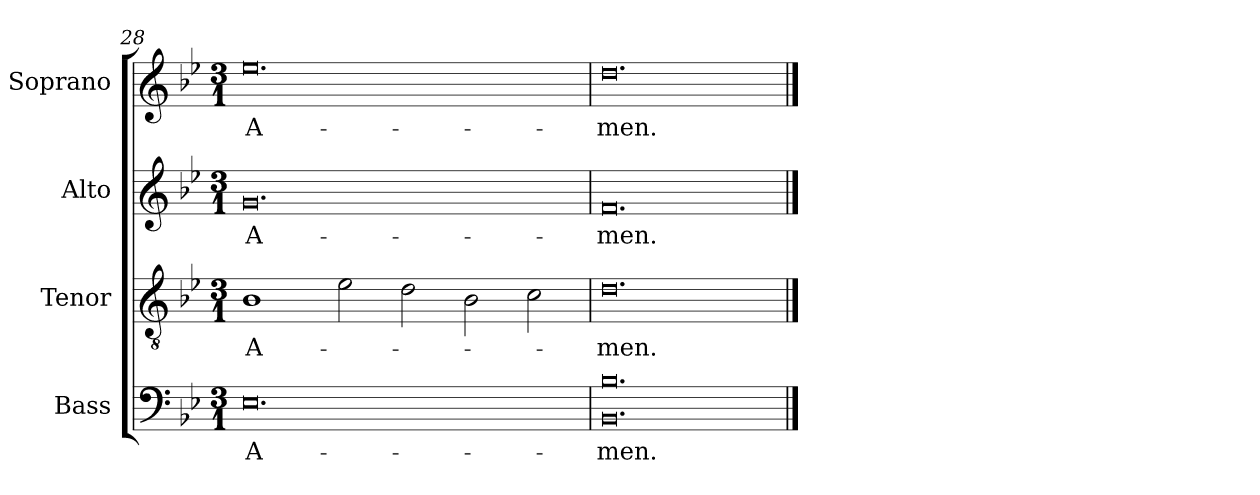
**kern	**text	**kern	**text	**kern	**text	**kern	**text
*part4	*part4	*part3	*part3	*part2	*part2	*part1	*part1
*staff4	*staff4	*staff3	*staff3	*staff2	*staff2	*staff1	*staff1
*I"Bass	*	*I"Tenor	*	*I"Alto	*	*I"Soprano	*
*clefF4	*	*clefGv2	*	*clefG2	*	*clefG2	*
*k[b-e-]	*	*k[b-e-]	*	*k[b-e-]	*	*k[b-e-]	*
*B-:	*	*B-:	*	*B-:	*	*B-:	*
*M3/1	*	*M3/1	*	*M3/1	*	*M3/1	*
=28	=28	=28	=28	=28	=28	=28	=28
!	!LO:LY:b	!	!LO:LY:b	!	!LO:LY:b	!	!LO:LY:b
0.E-	A-	1B-	A-	0.g	A-	0.ee-	A-
.	.	2e-\	.	.	.	.	.
.	.	2d\	.	.	.	.	.
.	.	2B-\	.	.	.	.	.
.	.	2c\	.	.	.	.	.
=29	=29	=29	=29	=29	=29	=29	=29
!	!LO:LY:b	!	!LO:LY:b	!	!LO:LY:b	!	!LO:LY:b
0.BB- 0.B-	-men.	0.d	-men.	0.f	-men.	0.dd	-men.
==	==	==	==	==	==	==	==
*-	*-	*-	*-	*-	*-	*-	*-
